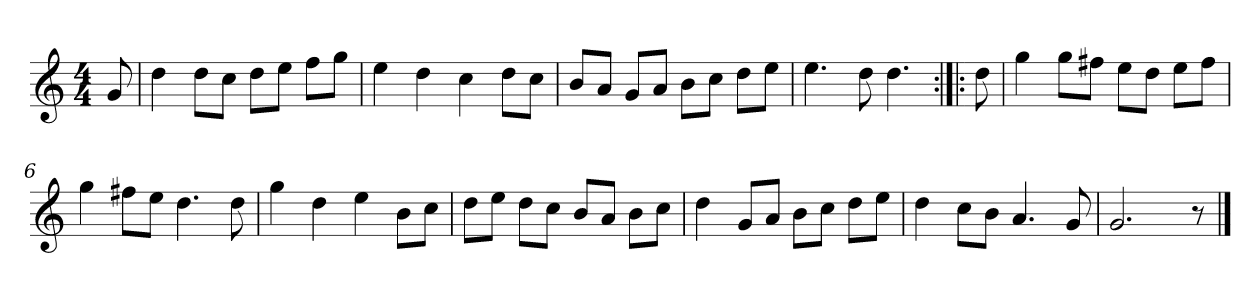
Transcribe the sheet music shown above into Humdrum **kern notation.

**kern
*part1
*staff1
*clefG2
*k[]
*G:mix
*M4/4
*MM120
=
8g
=1
4dd
8dd\L
8cc\J
8dd\L
8ee\J
8ff\L
8gg\J
=2
4ee
4dd
4cc
8dd\L
8cc\J
=3
8b/L
8a/J
8g/L
8a/J
8b\L
8cc\J
8dd\L
8ee\J
=4
4.ee
8dd
4.dd
=:|!|:
8dd
=5
4gg
8gg\L
8ff#X\J
8ee\L
8dd\J
8ee\L
8ff#\J
=6
4gg
8ff#X\L
8ee\J
4.dd
8dd
=7
4gg
4dd
4ee
8b\L
8cc\J
=8
8dd\L
8ee\J
8dd\L
8cc\J
8b/L
8a/J
8b\L
8cc\J
=9
4dd
8g/L
8a/J
8b\L
8cc\J
8dd\L
8ee\J
=10
4dd
8cc\L
8b\J
4.a
8g
=11
2.g
8r
==
*-
